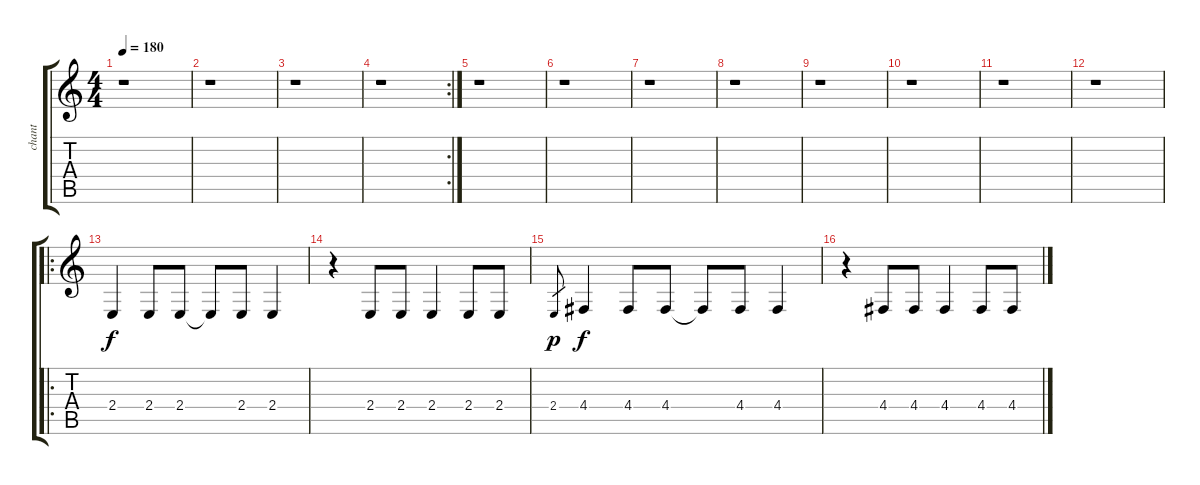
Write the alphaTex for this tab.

\track ("chant" "chant") {instrument lead6voice}
\staff {score tabs}
\tuning (E4 B3 G3 D3 A2 E2) {hide}
\ts (4 4)
\tempo 180
\clef g2
\ks c
r.1{dy f instrument lead6voice} |
r.1 |
r.1 |
\rc 2
r.1 |
r.1 |
r.1 |
r.1 |
r.1 |
r.1 |
r.1 |
r.1 |
r.1 |
\ro
2.4.4 2.4.8 2.4.8 2.4{t}.8 2.4.8 2.4.4 |
r.4 2.4.8 2.4.8 2.4.4 2.4.8 2.4.8 |
2.4.8{gr dy p} 4.4.4{dy f} 4.4.8 4.4.8 4.4{t}.8 4.4.8 4.4.4 |
r.4 4.4.8 4.4.8 4.4.4 4.4.8 4.4.8
